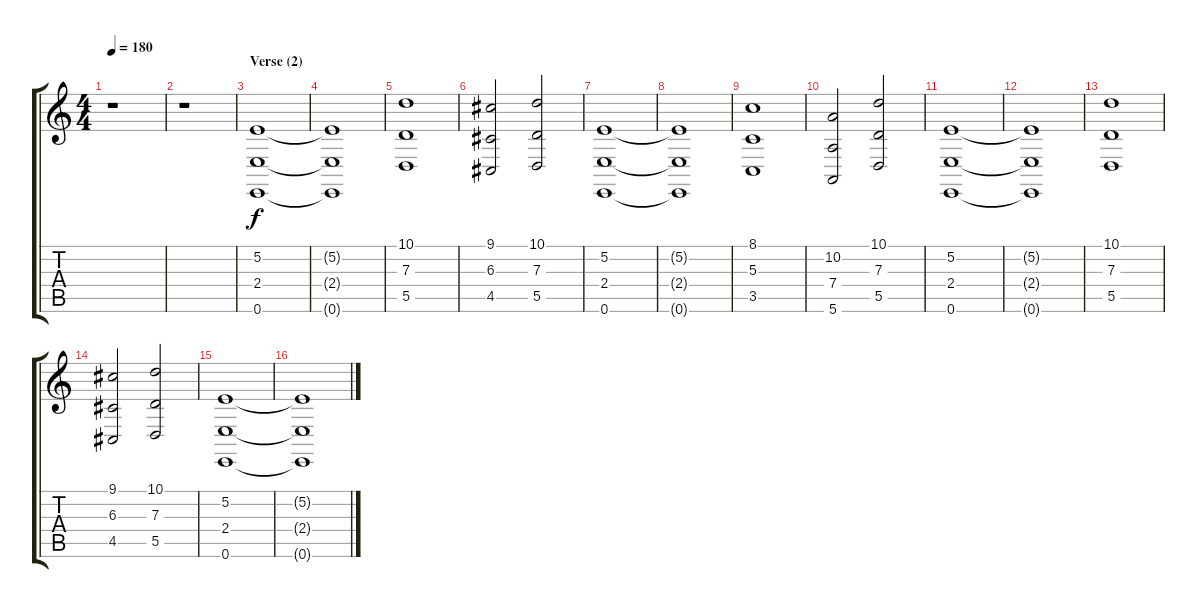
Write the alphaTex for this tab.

\track "" {instrument stringensemble1}
\staff {score tabs}
\tuning (E4 B3 G3 D3 A2 E2) {hide}
\ts (4 4)
\tempo 180
\clef g2
\ks c
r.1{dy f} |
r.1 |
\section ("" "Verse (2)")
(5.2 2.4 0.6).1 |
(5.2{t} 2.4{t} 0.6{t}).1 |
(10.1 7.3 5.5).1 |
(9.1 6.3 4.5).2 (10.1 7.3 5.5).2 |
(5.2 2.4 0.6).1 |
(5.2{t} 2.4{t} 0.6{t}).1 |
(8.1 5.3 3.5).1 |
(10.2 7.4 5.6).2 (10.1 7.3 5.5).2 |
(5.2 2.4 0.6).1 |
(5.2{t} 2.4{t} 0.6{t}).1 |
(10.1 7.3 5.5).1 |
(9.1 6.3 4.5).2 (10.1 7.3 5.5).2 |
(5.2 2.4 0.6).1 |
(5.2{t} 2.4{t} 0.6{t}).1
